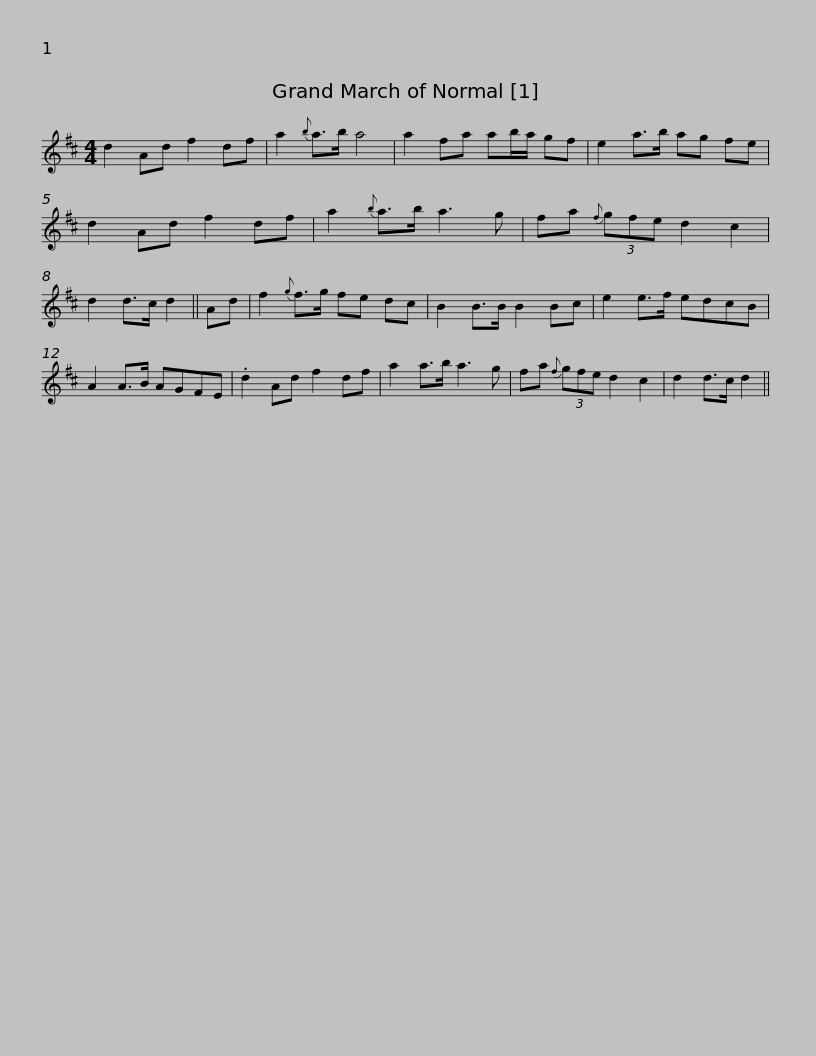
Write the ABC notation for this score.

X:1
L:1/8
M:4/4
I:linebreak $
K:D
V:1 treble
V:1
 d2 Ad f2 df | a2{b} a>b a4 | a2 fa ab/a/ gf | e2 a>b ag fe | d2 Ad f2 df | %5
 a2{b} a>b a3 g |$ fa{f} (3gfe d2 c2 | d2 d>c d2 || Ad | f2{g} f>g fe dc | %10
 B2 B>B B2 Bc | e2 e>f edcB | A2 A>B AGFE |$ .d2 Ad f2 df | a2 a>b a3 g | %15
 fa{f} (3gfe d2 c2 | d2 d>c d2 || %17
